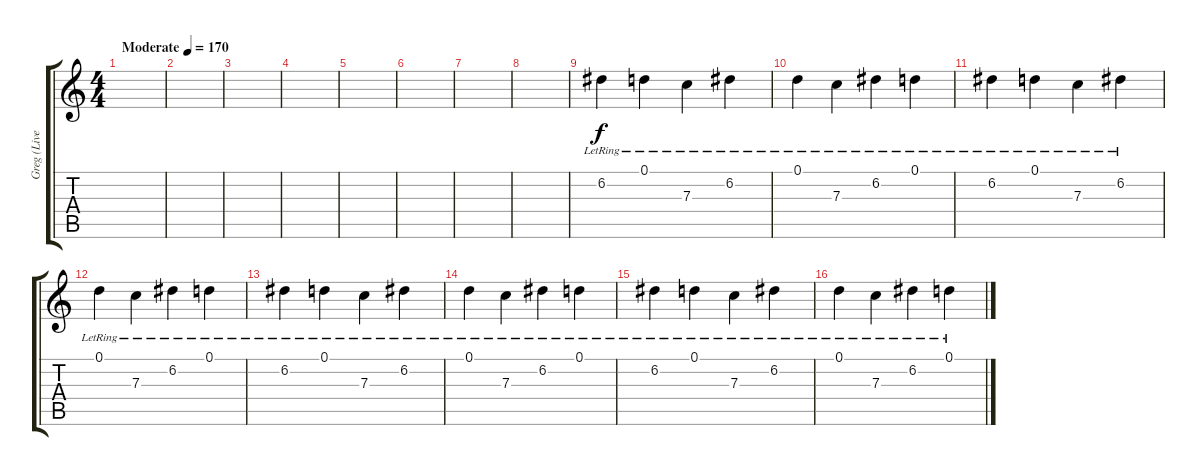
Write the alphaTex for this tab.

\track ("Greg (Live)" "Greg (Live") {mute instrument distortionguitar}
\staff {score tabs}
\tuning (D4 A3 F3 C3 G2 C2) {hide}
\ts (4 4)
\tempo (170 "Moderate")
\clef g2
\ks c
|
|
|
|
|
|
|
|
6.2{lr}.4{instrument electricguitarjazz} 0.1{lr}.4 7.3{lr}.4 6.2{lr}.4 |
0.1{lr}.4 7.3{lr}.4 6.2{lr}.4 0.1{lr}.4 |
6.2{lr}.4 0.1{lr}.4 7.3{lr}.4 6.2{lr}.4 |
0.1{lr}.4 7.3{lr}.4 6.2{lr}.4 0.1{lr}.4 |
6.2{lr}.4 0.1{lr}.4 7.3{lr}.4 6.2{lr}.4 |
0.1{lr}.4 7.3{lr}.4 6.2{lr}.4 0.1{lr}.4 |
6.2{lr}.4 0.1{lr}.4 7.3{lr}.4 6.2{lr}.4 |
0.1{lr}.4 7.3{lr}.4 6.2{lr}.4 0.1{lr}.4
